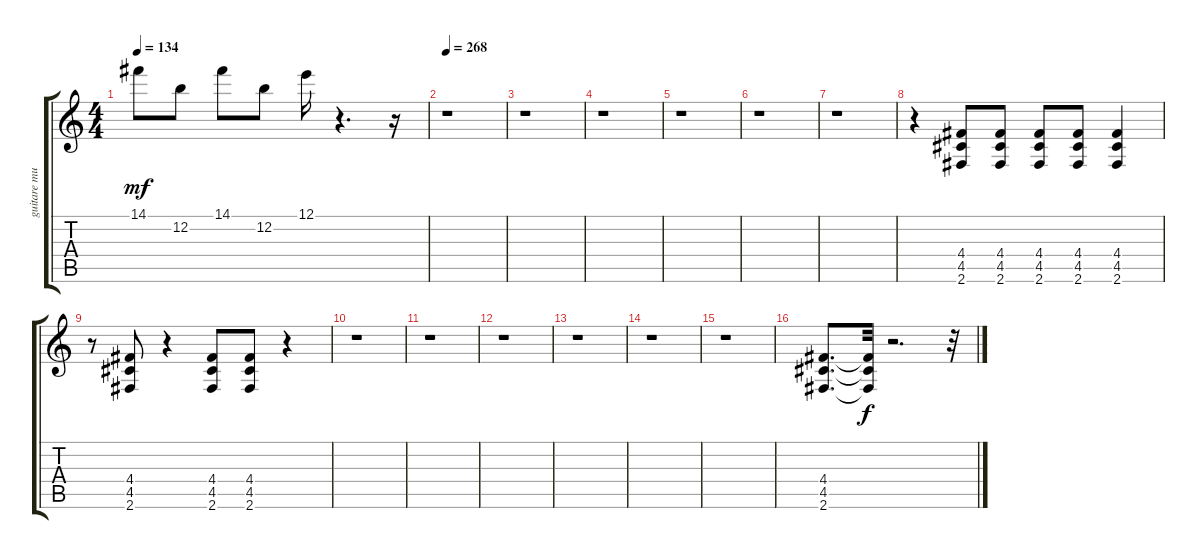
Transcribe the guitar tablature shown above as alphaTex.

\track ("guitare muted" "guitare mu") {instrument electricguitarmuted}
\staff {score tabs}
\tuning (E4 B3 G3 D3 A2 E2) {hide}
\ts (4 4)
\tempo 134
\clef g2
\ks c
14.1.8{dy mf} 12.2.8 14.1.8 12.2.8 12.1.16 r.4{d} r.16 |
\tempo 268
r.1 |
r.1 |
r.1 |
r.1 |
r.1 |
r.1 |
r.4 (4.4 4.5 2.6).8{instrument electricguitarmuted} (4.4 4.5 2.6).8 (4.4 4.5 2.6).8 (4.4 4.5 2.6).8 (4.4 4.5 2.6).4 |
r.8 (4.4 4.5 2.6).8 r.4 (4.4 4.5 2.6).8 (4.4 4.5 2.6).8 r.4 |
r.1 |
r.1 |
r.1 |
r.1 |
r.1 |
r.1 |
(4.4 4.5 2.6).8{d} (4.4{t} 4.5{t} 2.6{t}).32{dy f} r.2{d} r.32
